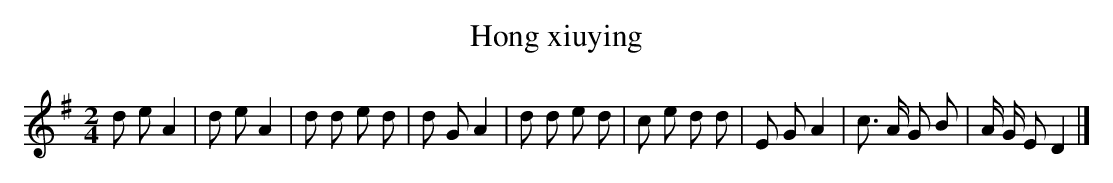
X:1
T: Hong xiuying
L: 1/8
M: 2/4
K: G
d eA2 [I:setbarnb 1]|
d eA2 |
d d e d |
d GA2 |
d d e d |
c e d d |
E GA2 |
c> A G B |
A/ G/ ED2 |]
